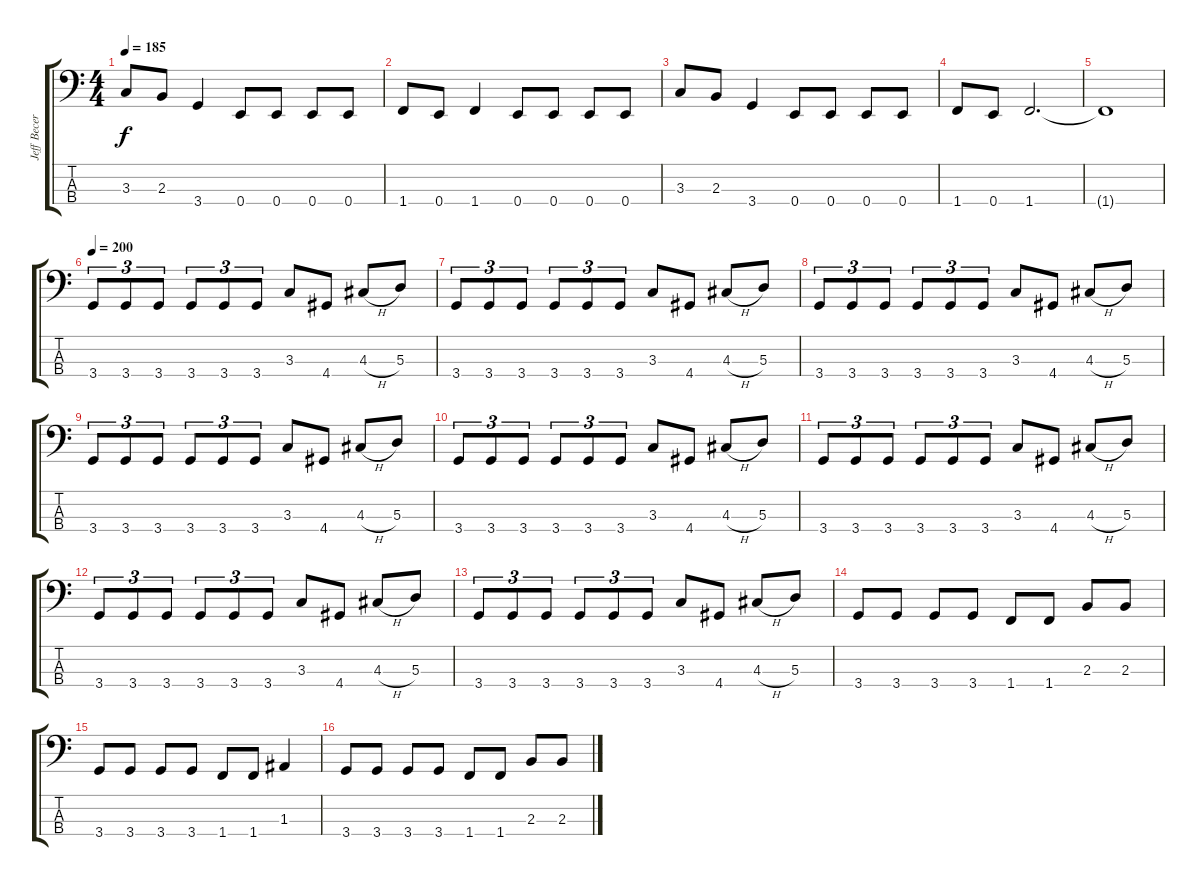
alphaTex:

\track ("Jeff Becerra" "Jeff Becer") {instrument electricbassfinger}
\staff {score tabs}
\tuning (G2 D2 A1 E1) {hide}
\ts (4 4)
\tempo 185
\clef f4
\ks c
3.3.8{dy f} 2.3.8 3.4.4 0.4.8 0.4.8 0.4.8 0.4.8 |
1.4.8 0.4.8 1.4.4 0.4.8 0.4.8 0.4.8 0.4.8 |
3.3.8 2.3.8 3.4.4 0.4.8 0.4.8 0.4.8 0.4.8 |
1.4.8 0.4.8 1.4.2{d} |
1.4{t}.1 |
\tempo 200
3.4.8{tu (3 2)} 3.4.8{tu (3 2)} 3.4.8{tu (3 2)} 3.4.8{tu (3 2)} 3.4.8{tu (3 2)} 3.4.8{tu (3 2)} 3.3.8 4.4.8 4.3{h}.8 5.3.8 |
3.4.8{tu (3 2)} 3.4.8{tu (3 2)} 3.4.8{tu (3 2)} 3.4.8{tu (3 2)} 3.4.8{tu (3 2)} 3.4.8{tu (3 2)} 3.3.8 4.4.8 4.3{h}.8 5.3.8 |
3.4.8{tu (3 2)} 3.4.8{tu (3 2)} 3.4.8{tu (3 2)} 3.4.8{tu (3 2)} 3.4.8{tu (3 2)} 3.4.8{tu (3 2)} 3.3.8 4.4.8 4.3{h}.8 5.3.8 |
3.4.8{tu (3 2)} 3.4.8{tu (3 2)} 3.4.8{tu (3 2)} 3.4.8{tu (3 2)} 3.4.8{tu (3 2)} 3.4.8{tu (3 2)} 3.3.8 4.4.8 4.3{h}.8 5.3.8 |
3.4.8{tu (3 2)} 3.4.8{tu (3 2)} 3.4.8{tu (3 2)} 3.4.8{tu (3 2)} 3.4.8{tu (3 2)} 3.4.8{tu (3 2)} 3.3.8 4.4.8 4.3{h}.8 5.3.8 |
3.4.8{tu (3 2)} 3.4.8{tu (3 2)} 3.4.8{tu (3 2)} 3.4.8{tu (3 2)} 3.4.8{tu (3 2)} 3.4.8{tu (3 2)} 3.3.8 4.4.8 4.3{h}.8 5.3.8 |
3.4.8{tu (3 2)} 3.4.8{tu (3 2)} 3.4.8{tu (3 2)} 3.4.8{tu (3 2)} 3.4.8{tu (3 2)} 3.4.8{tu (3 2)} 3.3.8 4.4.8 4.3{h}.8 5.3.8 |
3.4.8{tu (3 2)} 3.4.8{tu (3 2)} 3.4.8{tu (3 2)} 3.4.8{tu (3 2)} 3.4.8{tu (3 2)} 3.4.8{tu (3 2)} 3.3.8 4.4.8 4.3{h}.8 5.3.8 |
3.4.8 3.4.8 3.4.8 3.4.8 1.4.8 1.4.8 2.3.8 2.3.8 |
3.4.8 3.4.8 3.4.8 3.4.8 1.4.8 1.4.8 1.3.4 |
3.4.8 3.4.8 3.4.8 3.4.8 1.4.8 1.4.8 2.3.8 2.3.8
